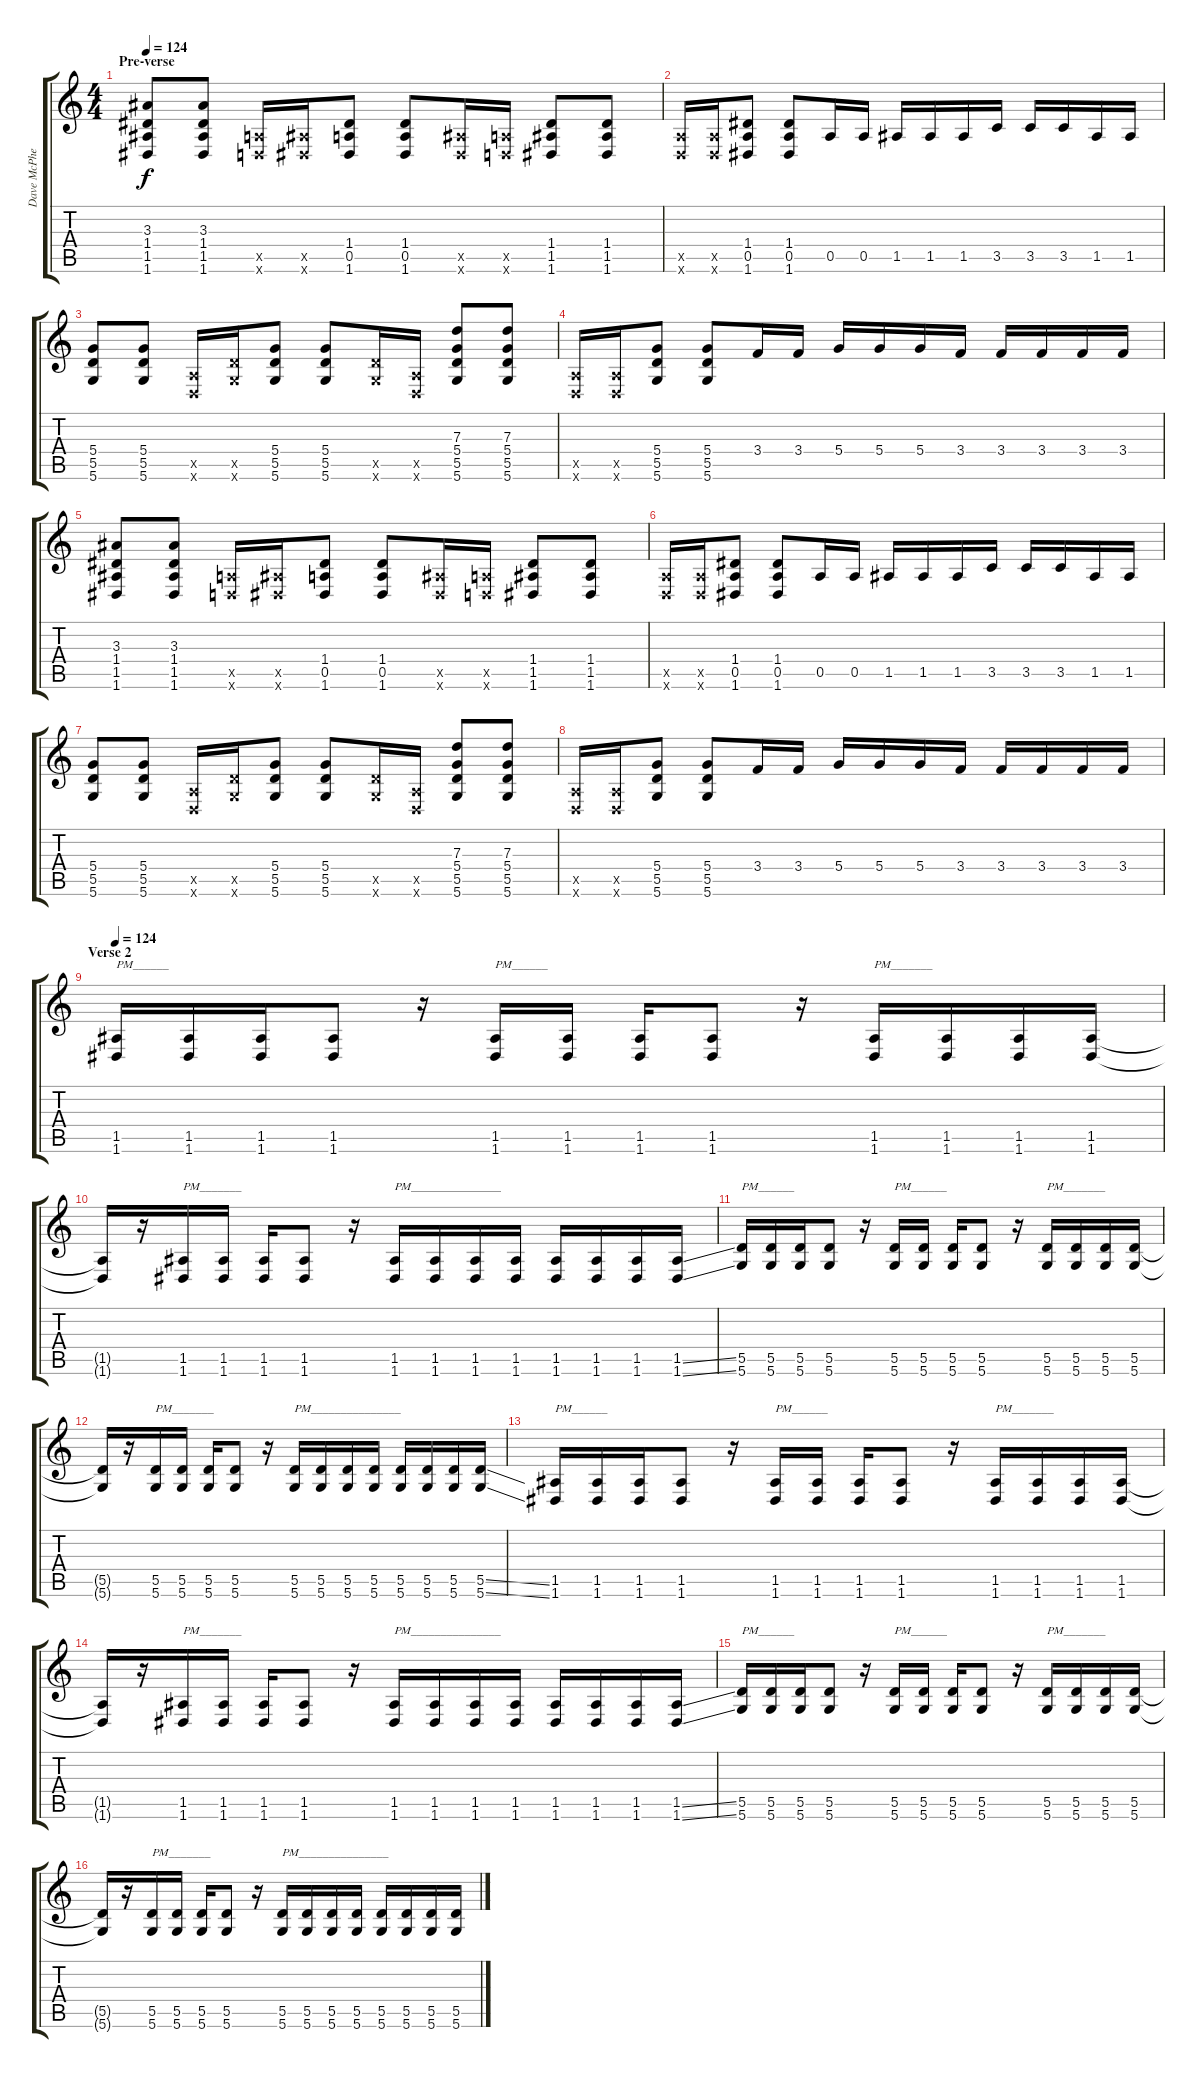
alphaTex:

\track ("Dave McPherson - Guitar" "Dave McPhe") {instrument overdrivenguitar}
\staff {score tabs}
\tuning (E4 B3 G3 D3 A2 D2) {hide}
\ts (4 4)
\section ("" "Pre-verse")
\tempo 124
\clef g2
\ks c
(3.3 1.4 1.5 1.6).8{dy f} (3.3 1.4 1.5 1.6).8 (0.5{x} 0.6{x}).16 (1.5{x} 1.6{x}).16 (1.4 0.5 1.6).8 (1.4 0.5 1.6).8 (1.5{x} 1.6{x}).16 (0.5{x} 0.6{x}).16 (1.4 1.5 1.6).8 (1.4 1.5 1.6).8 |
(0.5{x} 0.6{x}).16 (0.5{x} 0.6{x}).16 (1.4 0.5 1.6).8 (1.4 0.5 1.6).8 0.5.16 0.5.16 1.5.16 1.5.16 1.5.16 3.5.16 3.5.16 3.5.16 1.5.16 1.5.16 |
(5.4 5.5 5.6).8 (5.4 5.5 5.6).8 (0.5{x} 0.6{x}).16 (5.5{x} 5.6{x}).16 (5.4 5.5 5.6).8 (5.4 5.5 5.6).8 (5.5{x} 5.6{x}).16 (0.5{x} 0.6{x}).16 (7.3 5.4 5.5 5.6).8 (7.3 5.4 5.5 5.6).8 |
(0.5{x} 0.6{x}).16 (0.5{x} 0.6{x}).16 (5.4 5.5 5.6).8 (5.4 5.5 5.6).8 3.4.16 3.4.16 5.4.16 5.4.16 5.4.16 3.4.16 3.4.16 3.4.16 3.4.16 3.4.16 |
(3.3 1.4 1.5 1.6).8 (3.3 1.4 1.5 1.6).8 (0.5{x} 0.6{x}).16 (1.5{x} 1.6{x}).16 (1.4 0.5 1.6).8 (1.4 0.5 1.6).8 (1.5{x} 1.6{x}).16 (0.5{x} 0.6{x}).16 (1.4 1.5 1.6).8 (1.4 1.5 1.6).8 |
(0.5{x} 0.6{x}).16 (0.5{x} 0.6{x}).16 (1.4 0.5 1.6).8 (1.4 0.5 1.6).8 0.5.16 0.5.16 1.5.16 1.5.16 1.5.16 3.5.16 3.5.16 3.5.16 1.5.16 1.5.16 |
(5.4 5.5 5.6).8 (5.4 5.5 5.6).8 (0.5{x} 0.6{x}).16 (5.5{x} 5.6{x}).16 (5.4 5.5 5.6).8 (5.4 5.5 5.6).8 (5.5{x} 5.6{x}).16 (0.5{x} 0.6{x}).16 (7.3 5.4 5.5 5.6).8 (7.3 5.4 5.5 5.6).8 |
(0.5{x} 0.6{x}).16 (0.5{x} 0.6{x}).16 (5.4 5.5 5.6).8 (5.4 5.5 5.6).8 3.4.16 3.4.16 5.4.16 5.4.16 5.4.16 3.4.16 3.4.16 3.4.16 3.4.16 3.4.16 |
\section ("" "Verse 2")
\tempo 124
(1.5 1.6).16{txt "PM______"} (1.5 1.6).16 (1.5 1.6).16 (1.5 1.6).8 r.16 (1.5 1.6).16{txt "PM______"} (1.5 1.6).16 (1.5 1.6).16 (1.5 1.6).8 r.16 (1.5 1.6).16{txt "PM_______"} (1.5 1.6).16 (1.5 1.6).16 (1.5 1.6).16 |
(1.5{t} 1.6{t}).16 r.16 (1.5 1.6).16{txt "PM_______"} (1.5 1.6).16 (1.5 1.6).16 (1.5 1.6).8 r.16 (1.5 1.6).16{txt "PM_______________"} (1.5 1.6).16 (1.5 1.6).16 (1.5 1.6).16 (1.5 1.6).16 (1.5 1.6).16 (1.5 1.6).16 (1.5{ss} 1.6{ss}).16 |
(5.5 5.6).16{txt "PM______"} (5.5 5.6).16 (5.5 5.6).16 (5.5 5.6).8 r.16 (5.5 5.6).16{txt "PM______"} (5.5 5.6).16 (5.5 5.6).16 (5.5 5.6).8 r.16 (5.5 5.6).16{txt "PM_______"} (5.5 5.6).16 (5.5 5.6).16 (5.5 5.6).16 |
(5.5{t} 5.6{t}).16 r.16 (5.5 5.6).16{txt "PM_______"} (5.5 5.6).16 (5.5 5.6).16 (5.5 5.6).8 r.16 (5.5 5.6).16{txt "PM_______________"} (5.5 5.6).16 (5.5 5.6).16 (5.5 5.6).16 (5.5 5.6).16 (5.5 5.6).16 (5.5 5.6).16 (5.5{ss} 5.6{ss}).16 |
(1.5 1.6).16{txt "PM______"} (1.5 1.6).16 (1.5 1.6).16 (1.5 1.6).8 r.16 (1.5 1.6).16{txt "PM______"} (1.5 1.6).16 (1.5 1.6).16 (1.5 1.6).8 r.16 (1.5 1.6).16{txt "PM_______"} (1.5 1.6).16 (1.5 1.6).16 (1.5 1.6).16 |
(1.5{t} 1.6{t}).16 r.16 (1.5 1.6).16{txt "PM_______"} (1.5 1.6).16 (1.5 1.6).16 (1.5 1.6).8 r.16 (1.5 1.6).16{txt "PM_______________"} (1.5 1.6).16 (1.5 1.6).16 (1.5 1.6).16 (1.5 1.6).16 (1.5 1.6).16 (1.5 1.6).16 (1.5{ss} 1.6{ss}).16 |
(5.5 5.6).16{txt "PM______"} (5.5 5.6).16 (5.5 5.6).16 (5.5 5.6).8 r.16 (5.5 5.6).16{txt "PM______"} (5.5 5.6).16 (5.5 5.6).16 (5.5 5.6).8 r.16 (5.5 5.6).16{txt "PM_______"} (5.5 5.6).16 (5.5 5.6).16 (5.5 5.6).16 |
(5.5{t} 5.6{t}).16 r.16 (5.5 5.6).16{txt "PM_______"} (5.5 5.6).16 (5.5 5.6).16 (5.5 5.6).8 r.16 (5.5 5.6).16{txt "PM_______________"} (5.5 5.6).16 (5.5 5.6).16 (5.5 5.6).16 (5.5 5.6).16 (5.5 5.6).16 (5.5 5.6).16 (5.5 5.6{ss}).16
